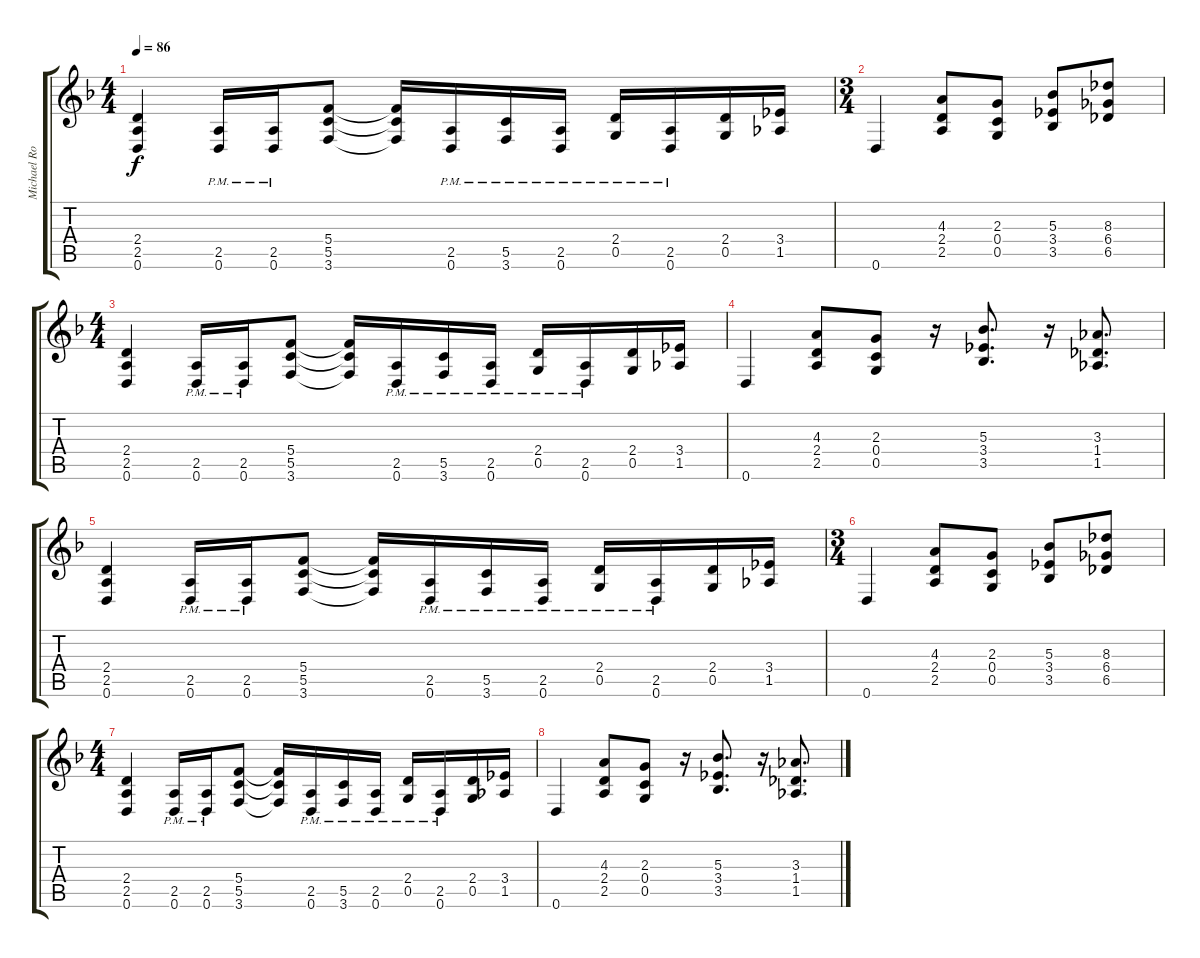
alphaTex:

\track ("Michael Romeo Gtr. R" "Michael Ro") {instrument distortionguitar}
\staff {score tabs}
\tuning (D4 A3 F3 C3 G2 D2) {hide}
\ts (4 4)
\tempo 86
\clef g2
\ks dminor
(2.4 2.5 0.6).4{dy f} (2.5{pm} 0.6{pm}).16 (2.5{pm} 0.6{pm}).16 (5.4 5.5 3.6).8 (5.4{t} 5.5{t} 3.6{t}).16 (2.5{pm} 0.6{pm}).16 (5.5{pm} 3.6{pm}).16 (2.5{pm} 0.6{pm}).16 (2.4{pm} 0.5{pm}).16 (2.5{pm} 0.6{pm}).16 (2.4 0.5).16 (3.4 1.5).16 |
\ts (3 4)
0.6.4 (4.3 2.4 2.5).8 (2.3 0.4 0.5).8 (5.3 3.4 3.5).8 (8.3 6.4 6.5).8 |
\ts (4 4)
(2.4 2.5 0.6).4 (2.5{pm} 0.6{pm}).16 (2.5{pm} 0.6{pm}).16 (5.4 5.5 3.6).8 (5.4{t} 5.5{t} 3.6{t}).16 (2.5{pm} 0.6{pm}).16 (5.5{pm} 3.6{pm}).16 (2.5{pm} 0.6{pm}).16 (2.4{pm} 0.5{pm}).16 (2.5{pm} 0.6{pm}).16 (2.4 0.5).16 (3.4 1.5).16 |
0.6.4 (4.3 2.4 2.5).8 (2.3 0.4 0.5).8 r.16 (5.3 3.4 3.5).8{d} r.16 (3.3 1.4 1.5).8{d} |
(2.4 2.5 0.6).4 (2.5{pm} 0.6{pm}).16 (2.5{pm} 0.6{pm}).16 (5.4 5.5 3.6).8 (5.4{t} 5.5{t} 3.6{t}).16 (2.5{pm} 0.6{pm}).16 (5.5{pm} 3.6{pm}).16 (2.5{pm} 0.6{pm}).16 (2.4{pm} 0.5{pm}).16 (2.5{pm} 0.6{pm}).16 (2.4 0.5).16 (3.4 1.5).16 |
\ts (3 4)
0.6.4 (4.3 2.4 2.5).8 (2.3 0.4 0.5).8 (5.3 3.4 3.5).8 (8.3 6.4 6.5).8 |
\ts (4 4)
(2.4 2.5 0.6).4 (2.5{pm} 0.6{pm}).16 (2.5{pm} 0.6{pm}).16 (5.4 5.5 3.6).8 (5.4{t} 5.5{t} 3.6{t}).16 (2.5{pm} 0.6{pm}).16 (5.5{pm} 3.6{pm}).16 (2.5{pm} 0.6{pm}).16 (2.4{pm} 0.5{pm}).16 (2.5{pm} 0.6{pm}).16 (2.4 0.5).16 (3.4 1.5).16 |
0.6.4 (4.3 2.4 2.5).8 (2.3 0.4 0.5).8 r.16 (5.3 3.4 3.5).8{d} r.16 (3.3 1.4 1.5).8{d}
